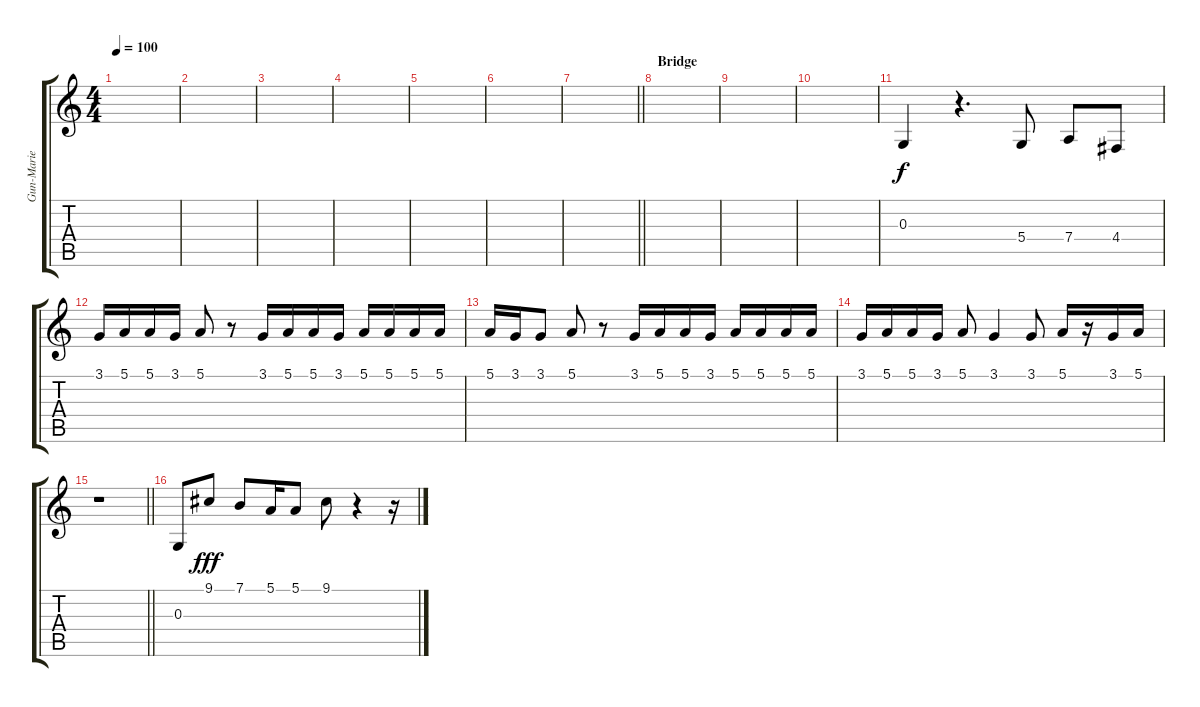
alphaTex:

\track ("Gun-Marie Fredriksson" "Gun-Marie ") {instrument tenorsax}
\staff {score tabs}
\tuning (E4 B3 G3 D3 A2 E2) {hide}
\ts (4 4)
\tempo 100
\clef g2
\ks c
|
|
|
|
|
|
\barLineRight lightlight
|
\section ("" "Bridge")
|
|
|
0.3.4{dy f} r.4{d} 5.4.8 7.4.8 4.4.8 |
3.1.16 5.1.16 5.1.16 3.1.16 5.1.8 r.8 3.1.16 5.1.16 5.1.16 3.1.16 5.1.16 5.1.16 5.1.16 5.1.16 |
5.1.16 3.1.16 3.1.8 5.1.8 r.8 3.1.16 5.1.16 5.1.16 3.1.16 5.1.16 5.1.16 5.1.16 5.1.16 |
3.1.16 5.1.16 5.1.16 3.1.16 5.1.8 3.1.4 3.1.8 5.1.16 r.16 3.1.16 5.1.16 |
\barLineRight lightlight
r.1 |
0.3.8 9.1.8{dy fff} 7.1.8 5.1.16 5.1.8 9.1.8 r.4 r.16
